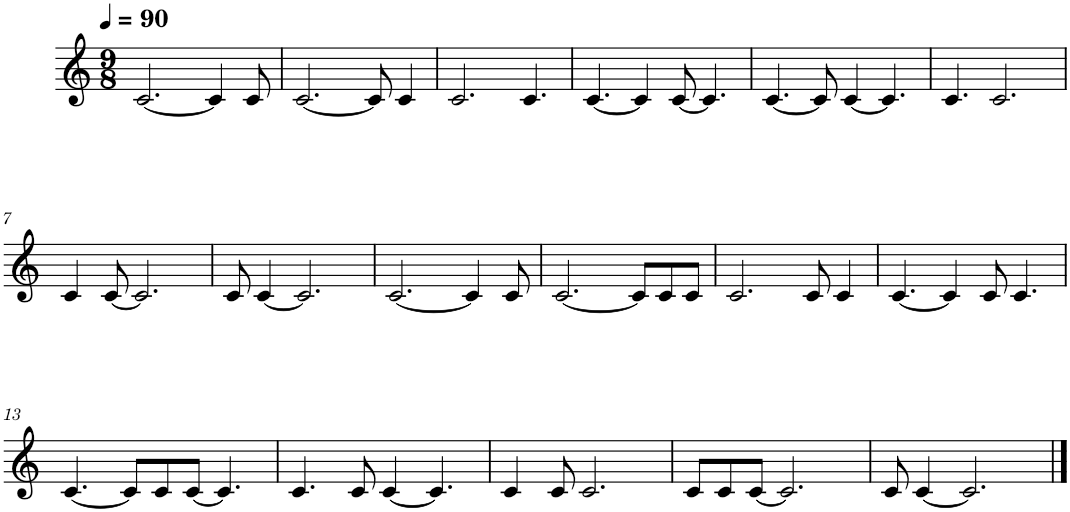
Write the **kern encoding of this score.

**kern
*part1
*staff1
*I"Piano
*I'Pno.
*clefG2
*k[]
*M9/8
*MM90
=1
[2.c/
4c/]
8c/
=2
[2.c/
8c/]
4c/
=3
2.c/
4.c/
=4
[4.c/
4c/]
[8c/
4.c/]
=5
[4.c/
8c/]
[4c/
4.c/]
=6
4.c/
2.c/
!!LO:LB:g=z
=7
4c/
[8c/
2.c/]
=8
8c/
[4c/
2.c/]
=9
[2.c/
4c/]
8c/
=10
[2.c/
8c/L]
8c/
8c/J
=11
2.c/
8c/
4c/
=12
[4.c/
4c/]
8c/
4.c/
!!LO:LB:g=z
=13
[4.c/
8c/L]
8c/
[8c/J
4.c/]
=14
4.c/
8c/
[4c/
4.c/]
=15
4c/
8c/
2.c/
=16
8c/L
8c/
[8c/J
2.c/]
=17
8c/
[4c/
2.c/]
==
*-
